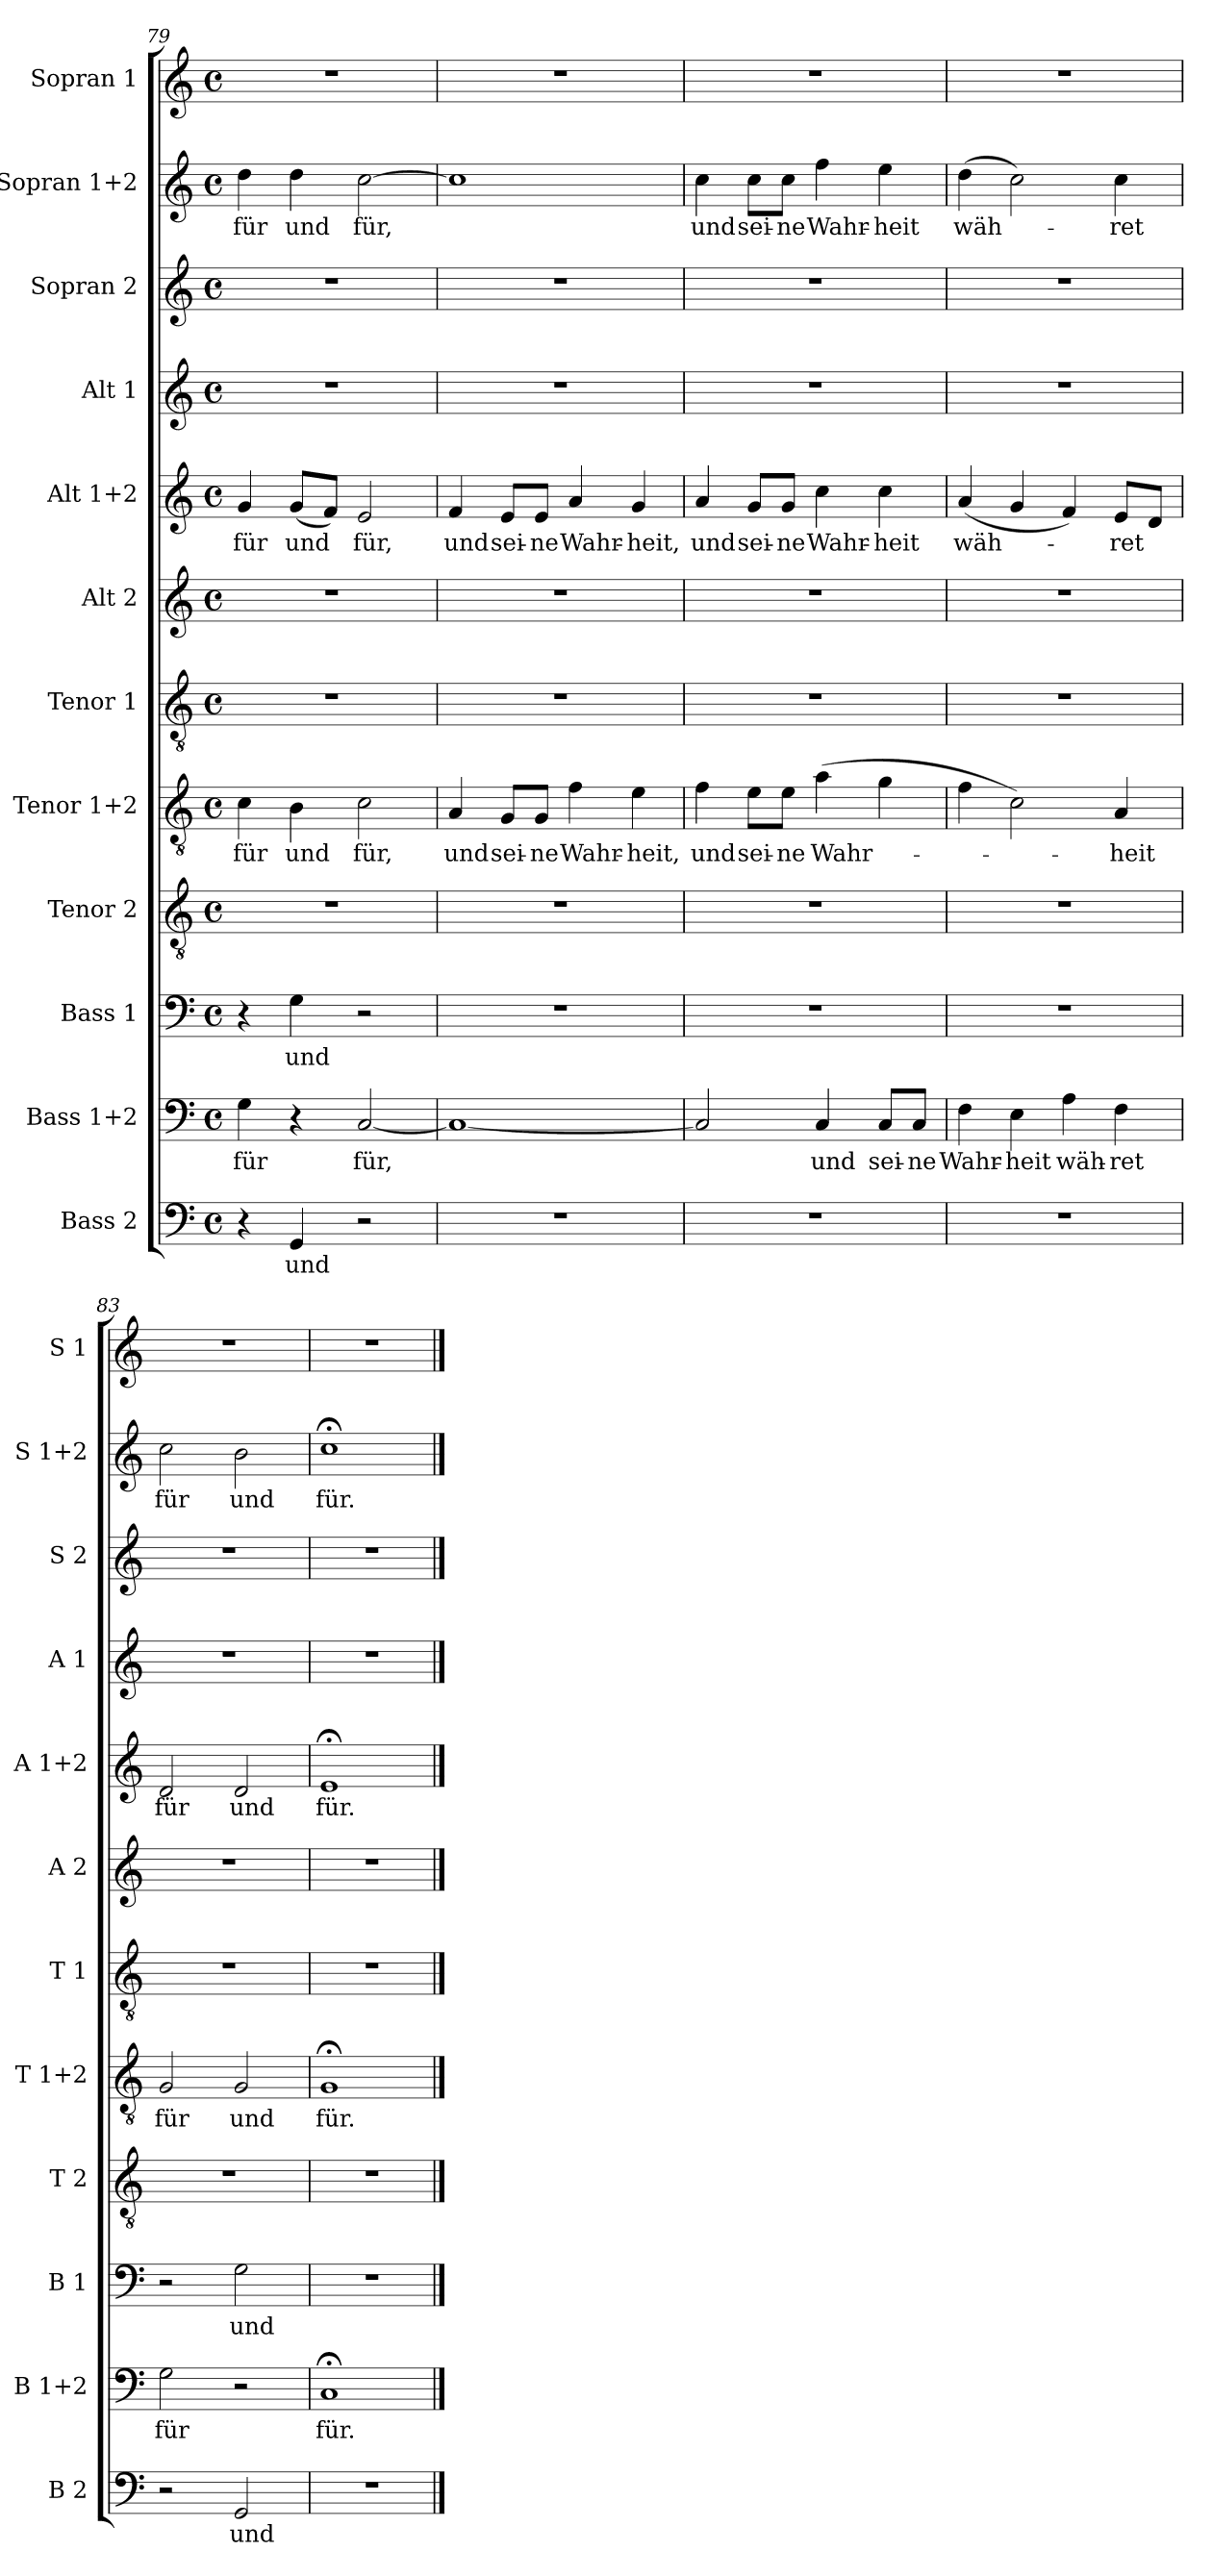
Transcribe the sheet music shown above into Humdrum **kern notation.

**kern	**text	**kern	**text	**kern	**text	**kern	**kern	**text	**kern	**kern	**kern	**text	**kern	**kern	**kern	**text	**kern
*part12	*part12	*part11	*part11	*part10	*part10	*part9	*part8	*part8	*part7	*part6	*part5	*part5	*part4	*part3	*part2	*part2	*part1
*staff12	*staff12	*staff11	*staff11	*staff10	*staff10	*staff9	*staff8	*staff8	*staff7	*staff6	*staff5	*staff5	*staff4	*staff3	*staff2	*staff2	*staff1
*I"Bass 2	*	*I"Bass 1+2	*	*I"Bass 1	*	*I"Tenor 2	*I"Tenor 1+2	*	*I"Tenor 1	*I"Alt 2	*I"Alt 1+2	*	*I"Alt 1	*I"Sopran 2	*I"Sopran 1+2	*	*I"Sopran 1
*I'B 2	*	*I'B 1+2	*	*I'B 1	*	*I'T 2	*I'T 1+2	*	*I'T 1	*I'A 2	*I'A 1+2	*	*I'A 1	*I'S 2	*I'S 1+2	*	*I'S 1
*clefF4	*	*clefF4	*	*clefF4	*	*clefGv2	*clefGv2	*	*clefGv2	*clefG2	*clefG2	*	*clefG2	*clefG2	*clefG2	*	*clefG2
*k[]	*	*k[]	*	*k[]	*	*k[]	*k[]	*	*k[]	*k[]	*k[]	*	*k[]	*k[]	*k[]	*	*k[]
*C:	*	*C:	*	*C:	*	*C:	*C:	*	*C:	*C:	*C:	*	*C:	*C:	*C:	*	*C:
*M4/4	*	*M4/4	*	*M4/4	*	*M4/4	*M4/4	*	*M4/4	*M4/4	*M4/4	*	*M4/4	*M4/4	*M4/4	*	*M4/4
*met(c)	*	*met(c)	*	*met(c)	*	*met(c)	*met(c)	*	*met(c)	*met(c)	*met(c)	*	*met(c)	*met(c)	*met(c)	*	*met(c)
=79	=79	=79	=79	=79	=79	=79	=79	=79	=79	=79	=79	=79	=79	=79	=79	=79	=79
!	!	!	!LO:LY:b	!	!	!	!	!LO:LY:b	!	!	!	!LO:LY:b	!	!	!	!LO:LY:b	!
4r	.	4G\	für	4r	.	1r	4c\	für	1r	1r	4g/	für	1r	1r	4dd\	für	1r
!	!LO:LY:b	!	!	!	!LO:LY:b	!	!	!LO:LY:b	!	!	!	!LO:LY:b	!	!	!	!LO:LY:b	!
4GG/	und	4r	.	4G\	und	.	4B\	und	.	.	(8g/L	und	.	.	4dd\	und	.
.	.	.	.	.	.	.	.	.	.	.	8f/J)	.	.	.	.	.	.
!	!	!	!LO:LY:b	!	!	!	!	!LO:LY:b	!	!	!	!LO:LY:b	!	!	!	!LO:LY:b	!
2r	.	[2C/	für,	2r	.	.	2c\	für,	.	.	2e/	für,	.	.	[2cc\	für,	.
=80	=80	=80	=80	=80	=80	=80	=80	=80	=80	=80	=80	=80	=80	=80	=80	=80	=80
!	!	!	!	!	!	!	!	!LO:LY:b	!	!	!	!LO:LY:b	!	!	!	!	!
1r	.	1C_	.	1r	.	1r	4A/	und	1r	1r	4f/	und	1r	1r	1cc]	.	1r
!	!	!	!	!	!	!	!	!LO:LY:b	!	!	!	!LO:LY:b	!	!	!	!	!
.	.	.	.	.	.	.	8G/L	sei-	.	.	8e/L	sei-	.	.	.	.	.
!	!	!	!	!	!	!	!	!LO:LY:b	!	!	!	!LO:LY:b	!	!	!	!	!
.	.	.	.	.	.	.	8G/J	-ne	.	.	8e/J	-ne	.	.	.	.	.
!	!	!	!	!	!	!	!	!LO:LY:b	!	!	!	!LO:LY:b	!	!	!	!	!
.	.	.	.	.	.	.	4f\	Wahr-	.	.	4a/	Wahr-	.	.	.	.	.
!	!	!	!	!	!	!	!	!LO:LY:b	!	!	!	!LO:LY:b	!	!	!	!	!
.	.	.	.	.	.	.	4e\	-heit,	.	.	4g/	-heit,	.	.	.	.	.
=81	=81	=81	=81	=81	=81	=81	=81	=81	=81	=81	=81	=81	=81	=81	=81	=81	=81
!	!	!	!	!	!	!	!	!LO:LY:b	!	!	!	!LO:LY:b	!	!	!	!LO:LY:b	!
1r	.	2C/]	.	1r	.	1r	4f\	und	1r	1r	4a/	und	1r	1r	4cc\	und	1r
!	!	!	!	!	!	!	!	!LO:LY:b	!	!	!	!LO:LY:b	!	!	!	!LO:LY:b	!
.	.	.	.	.	.	.	8e\L	sei-	.	.	8g/L	sei-	.	.	8cc\L	sei-	.
!	!	!	!	!	!	!	!	!LO:LY:b	!	!	!	!LO:LY:b	!	!	!	!LO:LY:b	!
.	.	.	.	.	.	.	8e\J	-ne	.	.	8g/J	-ne	.	.	8cc\J	-ne	.
!	!	!	!LO:LY:b	!	!	!	!	!LO:LY:b	!	!	!	!LO:LY:b	!	!	!	!LO:LY:b	!
.	.	4C/	und	.	.	.	(>4a\	Wahr-	.	.	4cc\	Wahr-	.	.	4ff\	Wahr-	.
!	!	!	!LO:LY:b	!	!	!	!	!	!	!	!	!LO:LY:b	!	!	!	!LO:LY:b	!
.	.	8C/L	sei-	.	.	.	4g\	.	.	.	4cc\	-heit	.	.	4ee\	-heit	.
!	!	!	!LO:LY:b	!	!	!	!	!	!	!	!	!	!	!	!	!	!
.	.	8C/J	-ne	.	.	.	.	.	.	.	.	.	.	.	.	.	.
!!LO:PB:g=z
=82	=82	=82	=82	=82	=82	=82	=82	=82	=82	=82	=82	=82	=82	=82	=82	=82	=82
!	!	!	!LO:LY:b	!	!	!	!	!	!	!	!	!LO:LY:b	!	!	!	!LO:LY:b	!
1r	.	4F\	Wahr-	1r	.	1r	4f\	.	1r	1r	(4a/	wäh-	1r	1r	(>4dd\	wäh-	1r
!	!	!	!LO:LY:b	!	!	!	!	!	!	!	!	!	!	!	!	!	!
.	.	4E\	-heit	.	.	.	2c\)	.	.	.	4g/	.	.	.	2cc\)	.	.
!	!	!	!LO:LY:b	!	!	!	!	!	!	!	!	!	!	!	!	!	!
.	.	4A\	wäh-	.	.	.	.	.	.	.	4f/)	.	.	.	.	.	.
!	!	!	!LO:LY:b	!	!	!	!	!LO:LY:b	!	!	!	!LO:LY:b	!	!	!	!LO:LY:b	!
.	.	4F\	-ret	.	.	.	4A/	-heit	.	.	8e/L	-ret	.	.	4cc\	-ret	.
.	.	.	.	.	.	.	.	.	.	.	8d/J	.	.	.	.	.	.
=83	=83	=83	=83	=83	=83	=83	=83	=83	=83	=83	=83	=83	=83	=83	=83	=83	=83
!	!	!	!LO:LY:b	!	!	!	!	!LO:LY:b	!	!	!	!LO:LY:b	!	!	!	!LO:LY:b	!
2r	.	2G\	für	2r	.	1r	2G/	für	1r	1r	2d/	für	1r	1r	2cc\	für	1r
!	!LO:LY:b	!	!	!	!LO:LY:b	!	!	!LO:LY:b	!	!	!	!LO:LY:b	!	!	!	!LO:LY:b	!
2GG/	und	2r	.	2G\	und	.	2G/	und	.	.	2d/	und	.	.	2b\	und	.
=84	=84	=84	=84	=84	=84	=84	=84	=84	=84	=84	=84	=84	=84	=84	=84	=84	=84
!	!	!	!LO:LY:b	!	!	!	!	!LO:LY:b	!	!	!	!LO:LY:b	!	!	!	!LO:LY:b	!
1r	.	1C;<	für.	1r	.	1r	1G;<	für.	1r	1r	1e;<	für.	1r	1r	1cc;<	für.	1r
==	==	==	==	==	==	==	==	==	==	==	==	==	==	==	==	==	==
*-	*-	*-	*-	*-	*-	*-	*-	*-	*-	*-	*-	*-	*-	*-	*-	*-	*-
